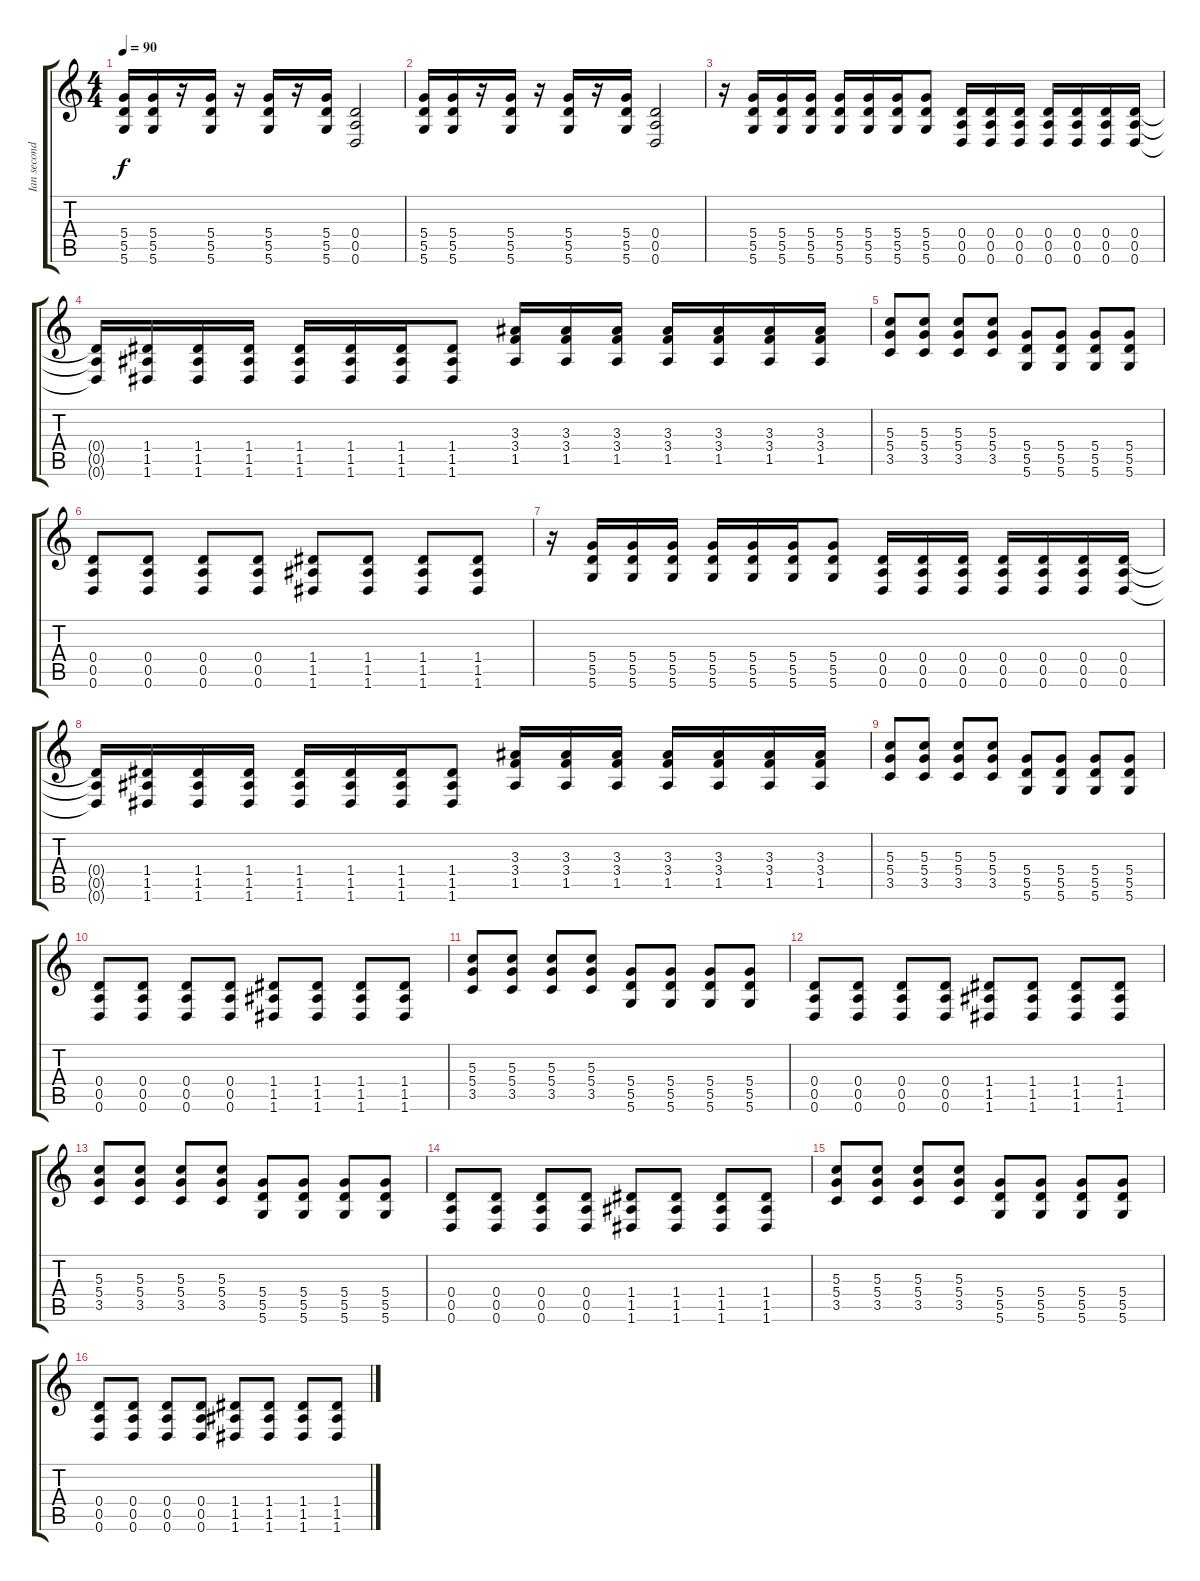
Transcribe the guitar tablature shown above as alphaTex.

\track ("Ian second guitar" "Ian second") {instrument distortionguitar}
\staff {score tabs}
\tuning (E4 B3 G3 D3 A2 D2) {hide}
\ts (4 4)
\tempo 90
\clef g2
\ks c
(5.4 5.5 5.6).16{dy f} (5.4 5.5 5.6).16 r.16 (5.4 5.5 5.6).16 r.16 (5.4 5.5 5.6).16 r.16 (5.4 5.5 5.6).16 (0.4 0.5 0.6).2 |
(5.4 5.5 5.6).16 (5.4 5.5 5.6).16 r.16 (5.4 5.5 5.6).16 r.16 (5.4 5.5 5.6).16 r.16 (5.4 5.5 5.6).16 (0.4 0.5 0.6).2 |
r.16 (5.4 5.5 5.6).16 (5.4 5.5 5.6).16 (5.4 5.5 5.6).16 (5.4 5.5 5.6).16 (5.4 5.5 5.6).16 (5.4 5.5 5.6).16 (5.4 5.5 5.6).8 (0.4 0.5 0.6).16 (0.4 0.5 0.6).16 (0.4 0.5 0.6).16 (0.4 0.5 0.6).16 (0.4 0.5 0.6).16 (0.4 0.5 0.6).16 (0.4 0.5 0.6).16 |
(0.4{t} 0.5{t} 0.6{t}).16 (1.4 1.5 1.6).16 (1.4 1.5 1.6).16 (1.4 1.5 1.6).16 (1.4 1.5 1.6).16 (1.4 1.5 1.6).16 (1.4 1.5 1.6).16 (1.4 1.5 1.6).8 (3.3 3.4 1.5).16 (3.3 3.4 1.5).16 (3.3 3.4 1.5).16 (3.3 3.4 1.5).16 (3.3 3.4 1.5).16 (3.3 3.4 1.5).16 (3.3 3.4 1.5).16 |
(5.3 5.4 3.5).8 (5.3 5.4 3.5).8 (5.3 5.4 3.5).8 (5.3 5.4 3.5).8 (5.4 5.5 5.6).8 (5.4 5.5 5.6).8 (5.4 5.5 5.6).8 (5.4 5.5 5.6).8 |
(0.4 0.5 0.6).8 (0.4 0.5 0.6).8 (0.4 0.5 0.6).8 (0.4 0.5 0.6).8 (1.4 1.5 1.6).8 (1.4 1.5 1.6).8 (1.4 1.5 1.6).8 (1.4 1.5 1.6).8 |
r.16 (5.4 5.5 5.6).16 (5.4 5.5 5.6).16 (5.4 5.5 5.6).16 (5.4 5.5 5.6).16 (5.4 5.5 5.6).16 (5.4 5.5 5.6).16 (5.4 5.5 5.6).8 (0.4 0.5 0.6).16 (0.4 0.5 0.6).16 (0.4 0.5 0.6).16 (0.4 0.5 0.6).16 (0.4 0.5 0.6).16 (0.4 0.5 0.6).16 (0.4 0.5 0.6).16 |
(0.4{t} 0.5{t} 0.6{t}).16 (1.4 1.5 1.6).16 (1.4 1.5 1.6).16 (1.4 1.5 1.6).16 (1.4 1.5 1.6).16 (1.4 1.5 1.6).16 (1.4 1.5 1.6).16 (1.4 1.5 1.6).8 (3.3 3.4 1.5).16 (3.3 3.4 1.5).16 (3.3 3.4 1.5).16 (3.3 3.4 1.5).16 (3.3 3.4 1.5).16 (3.3 3.4 1.5).16 (3.3 3.4 1.5).16 |
(5.3 5.4 3.5).8 (5.3 5.4 3.5).8 (5.3 5.4 3.5).8 (5.3 5.4 3.5).8 (5.4 5.5 5.6).8 (5.4 5.5 5.6).8 (5.4 5.5 5.6).8 (5.4 5.5 5.6).8 |
(0.4 0.5 0.6).8 (0.4 0.5 0.6).8 (0.4 0.5 0.6).8 (0.4 0.5 0.6).8 (1.4 1.5 1.6).8 (1.4 1.5 1.6).8 (1.4 1.5 1.6).8 (1.4 1.5 1.6).8 |
(5.3 5.4 3.5).8 (5.3 5.4 3.5).8 (5.3 5.4 3.5).8 (5.3 5.4 3.5).8 (5.4 5.5 5.6).8 (5.4 5.5 5.6).8 (5.4 5.5 5.6).8 (5.4 5.5 5.6).8 |
(0.4 0.5 0.6).8 (0.4 0.5 0.6).8 (0.4 0.5 0.6).8 (0.4 0.5 0.6).8 (1.4 1.5 1.6).8 (1.4 1.5 1.6).8 (1.4 1.5 1.6).8 (1.4 1.5 1.6).8 |
(5.3 5.4 3.5).8 (5.3 5.4 3.5).8 (5.3 5.4 3.5).8 (5.3 5.4 3.5).8 (5.4 5.5 5.6).8 (5.4 5.5 5.6).8 (5.4 5.5 5.6).8 (5.4 5.5 5.6).8 |
(0.4 0.5 0.6).8 (0.4 0.5 0.6).8 (0.4 0.5 0.6).8 (0.4 0.5 0.6).8 (1.4 1.5 1.6).8 (1.4 1.5 1.6).8 (1.4 1.5 1.6).8 (1.4 1.5 1.6).8 |
(5.3 5.4 3.5).8 (5.3 5.4 3.5).8 (5.3 5.4 3.5).8 (5.3 5.4 3.5).8 (5.4 5.5 5.6).8 (5.4 5.5 5.6).8 (5.4 5.5 5.6).8 (5.4 5.5 5.6).8 |
(0.4 0.5 0.6).8 (0.4 0.5 0.6).8 (0.4 0.5 0.6).8 (0.4 0.5 0.6).8 (1.4 1.5 1.6).8 (1.4 1.5 1.6).8 (1.4 1.5 1.6).8 (1.4 1.5 1.6).8
